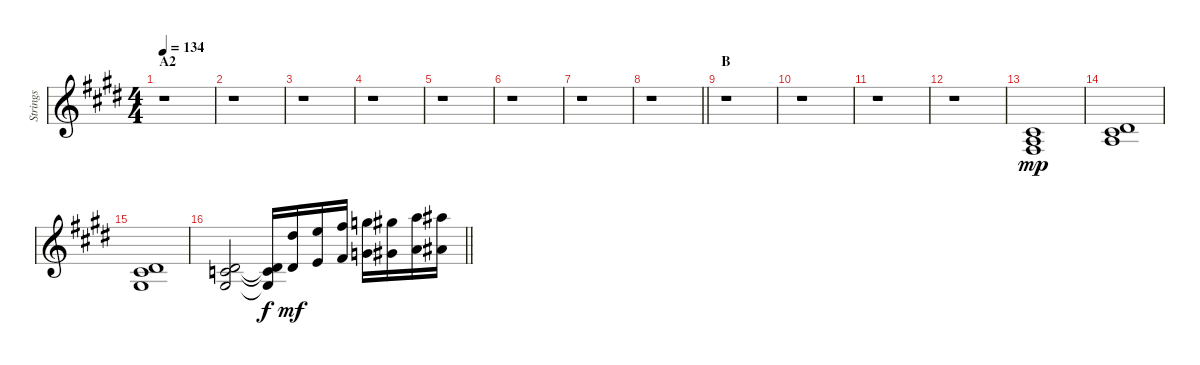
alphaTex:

\track ("Strings" "Strings") {instrument stringensemble1}
\staff {score}
\tuning (E4 B3 G3 D3 A2 E2 B1) {hide}
\ts (4 4)
\section ("" "A2")
\tempo 134
\clef g2
\ks e
r.1{dy mf} |
r.1 |
r.1 |
r.1 |
r.1 |
r.1 |
r.1 |
\barLineRight lightlight
r.1 |
\section ("" "B")
r.1 |
r.1 |
r.1 |
r.1 |
(2.2 2.3 4.4).1{dy mp} |
(4.2 2.3 11.4).1 |
(4.2 6.3 6.4).1 |
\barLineRight lightlight
(4.2 5.3 6.4).2 (4.2{t} 5.3{t} 6.4{t}).16{dy f} (11.1 4.2).16{dy mf} (12.1 5.2).16 (14.1 7.2).16 (15.1 8.2).16 (16.1 9.2).16 (17.1 10.2).16 (18.1 11.2).16
